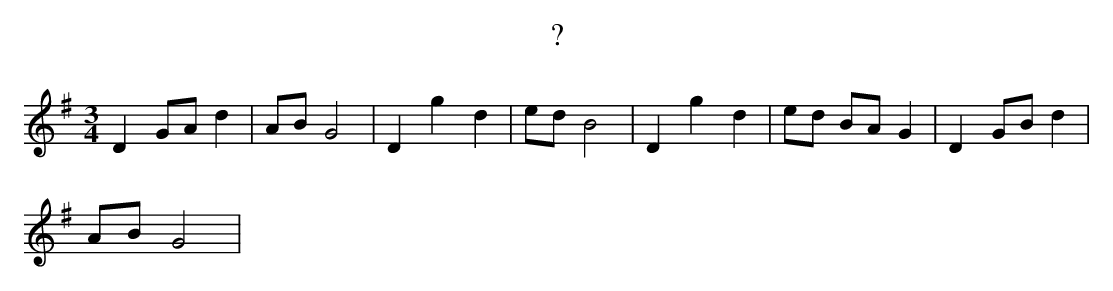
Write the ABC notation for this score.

X:1
T:?
M:3/4
L:1/8
K:G
D2 GA d2 | AB G4 |  D2  g2 d2  | ed  B4 | D2 g2 d2 | ed BA G2 | D2 GB d2 |
AB G4 |
